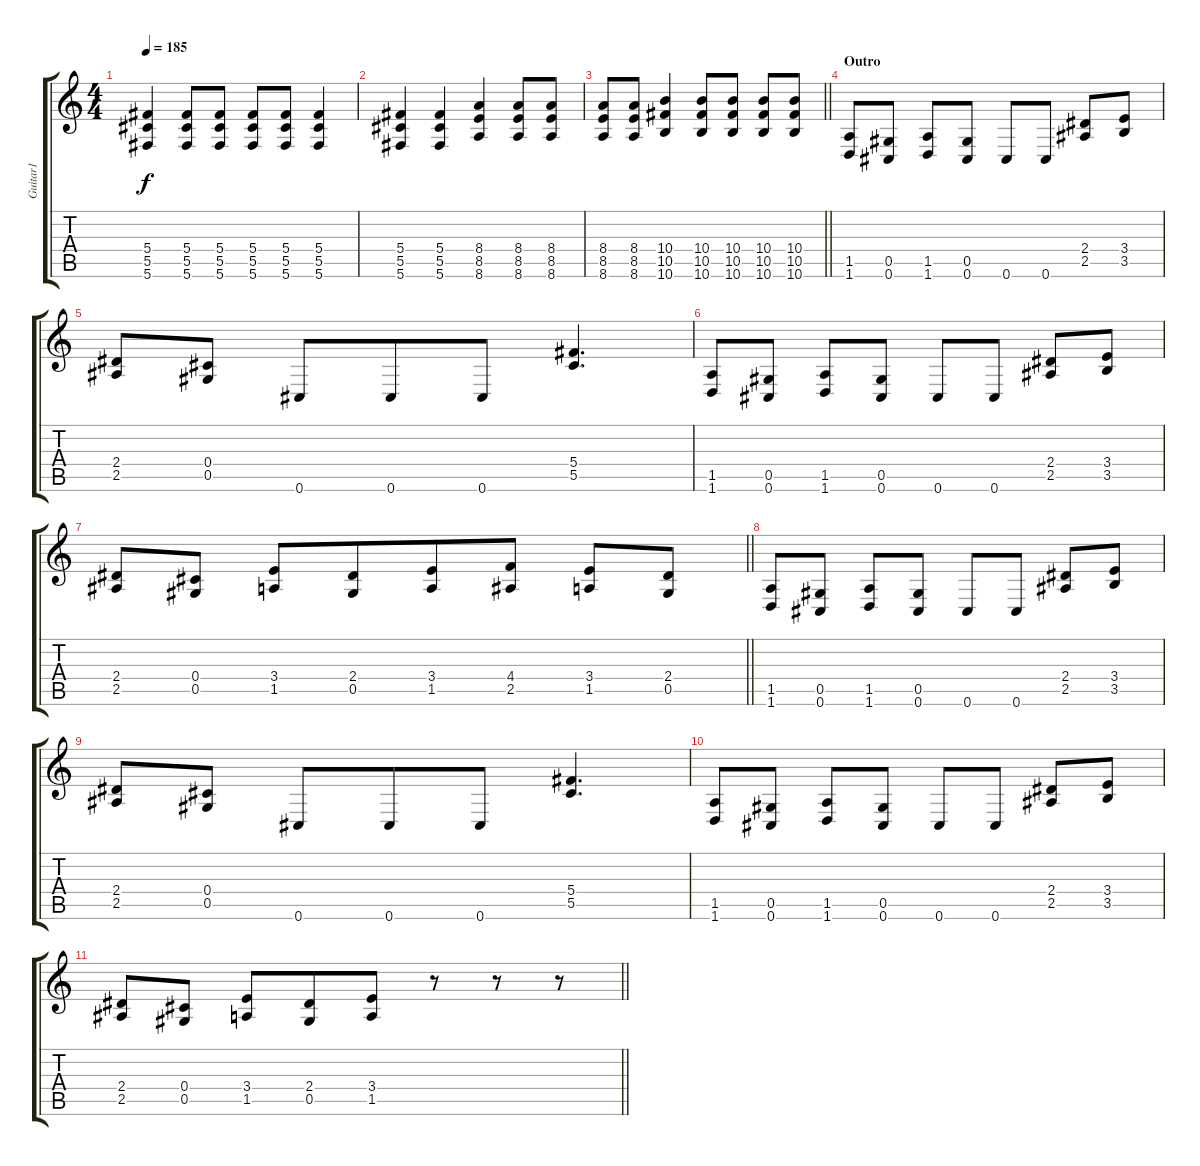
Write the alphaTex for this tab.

\track ("Guitar1" "Guitar1") {instrument distortionguitar}
\staff {score tabs}
\tuning (Eb4 Bb3 Gb3 Db3 Ab2 Db2) {hide}
\ts (4 4)
\tempo 185
\clef g2
\ks c
(5.4 5.5 5.6).4{dy f beam merge} (5.4 5.5 5.6).8 (5.4 5.5 5.6).8 (5.4 5.5 5.6).8 (5.4 5.5 5.6).8 (5.4 5.5 5.6).4 |
(5.4 5.5 5.6).4 (5.4 5.5 5.6).4 (8.4 8.5 8.6).4 (8.4 8.5 8.6).8 (8.4 8.5 8.6).8 |
\barLineRight lightlight
(8.4 8.5 8.6).8{beam merge} (8.4 8.5 8.6).8 (10.4 10.5 10.6).4{beam merge} (10.4 10.5 10.6).8 (10.4 10.5 10.6).8 (10.4 10.5 10.6).8 (10.4 10.5 10.6).8 |
\section ("" "Outro")
(1.5 1.6).8 (0.5 0.6).8 (1.5 1.6).8 (0.5 0.6).8 0.6.8{beam merge} 0.6.8 (2.4 2.5).8{beam merge} (3.4 3.5).8 |
(2.4 2.5).8{beam merge} (0.4 0.5).8 0.6.8 0.6.8{beam merge} 0.6.8 (5.4 5.5).4{d} |
(1.5 1.6).8 (0.5 0.6).8 (1.5 1.6).8 (0.5 0.6).8 0.6.8{beam merge} 0.6.8 (2.4 2.5).8{beam merge} (3.4 3.5).8 |
\barLineRight lightlight
(2.4 2.5).8{beam merge} (0.4 0.5).8 (3.4 1.5).8 (2.4 0.5).8{beam merge} (3.4 1.5).8 (4.4 2.5).8 (3.4 1.5).8 (2.4 0.5).8 |
(1.5 1.6).8 (0.5 0.6).8 (1.5 1.6).8 (0.5 0.6).8 0.6.8{beam merge} 0.6.8 (2.4 2.5).8{beam merge} (3.4 3.5).8 |
(2.4 2.5).8{beam merge} (0.4 0.5).8 0.6.8 0.6.8{beam merge} 0.6.8 (5.4 5.5).4{d} |
(1.5 1.6).8 (0.5 0.6).8 (1.5 1.6).8 (0.5 0.6).8 0.6.8{beam merge} 0.6.8 (2.4 2.5).8{beam merge} (3.4 3.5).8 |
\barLineRight lightlight
(2.4 2.5).8{beam merge} (0.4 0.5).8 (3.4 1.5).8 (2.4 0.5).8{beam merge} (3.4 1.5).8 r.8 r.8 r.8
